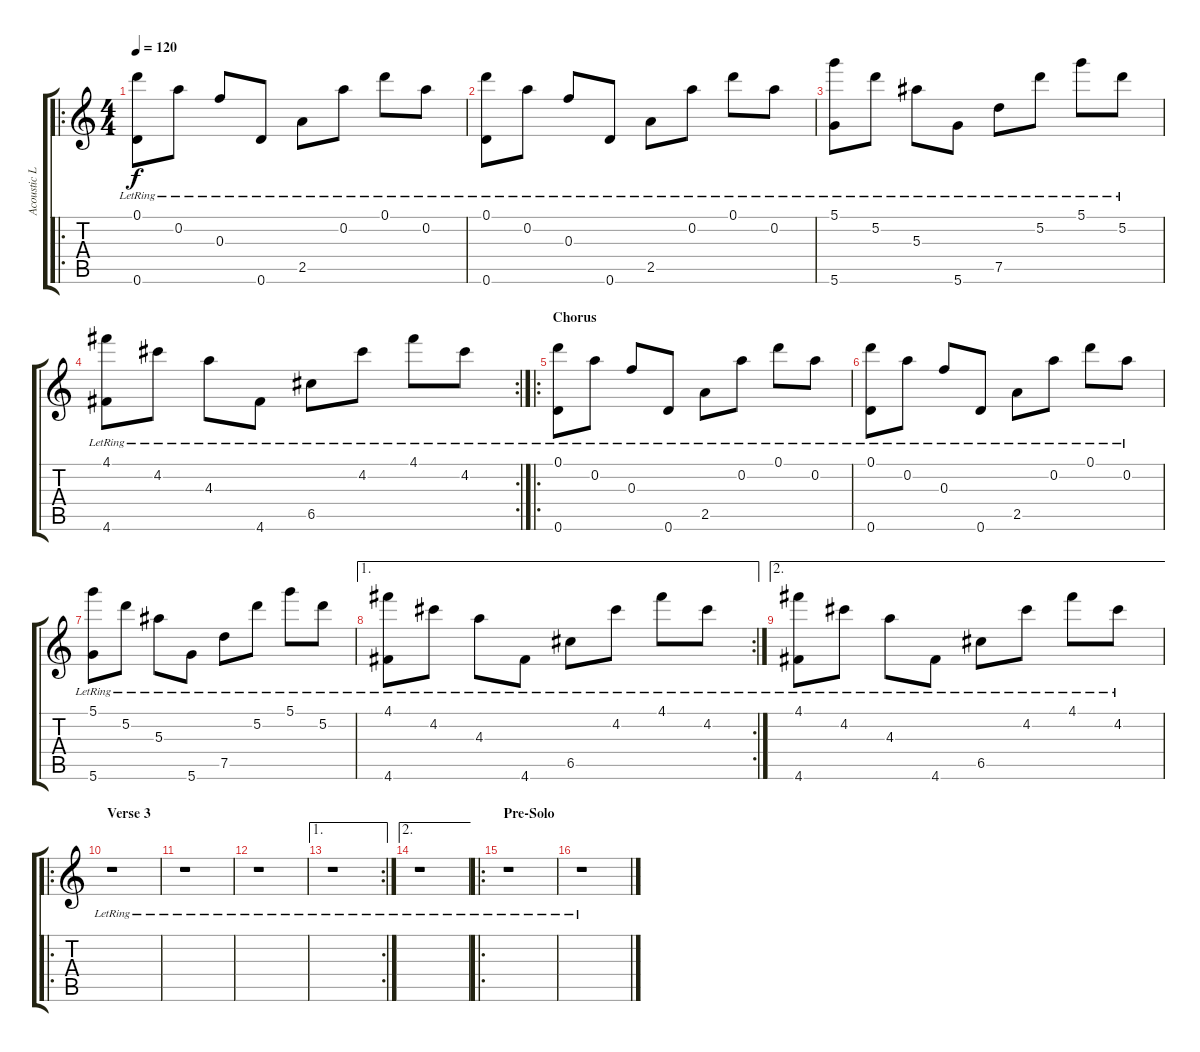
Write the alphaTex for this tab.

\track ("Acoustic Lead" "Acoustic L") {instrument acousticguitarsteel}
\staff {score tabs}
\tuning (D5 A4 F4 C4 G3 D3) {hide}
\ro
\ts (4 4)
\tempo 120
\clef g2
\ks c
(0.1{lr} 0.6{lr}).8{dy f} 0.2{lr}.8 0.3{lr}.8 0.6{lr}.8 2.5{lr}.8 0.2{lr}.8 0.1{lr}.8 0.2{lr}.8 |
(0.1{lr} 0.6{lr}).8 0.2{lr}.8 0.3{lr}.8 0.6{lr}.8 2.5{lr}.8 0.2{lr}.8 0.1{lr}.8 0.2{lr}.8 |
(5.1{lr} 5.6{lr}).8 5.2{lr}.8 5.3{lr}.8 5.6{lr}.8 7.5{lr}.8 5.2{lr}.8 5.1{lr}.8 5.2{lr}.8 |
\rc 2
(4.1{lr} 4.6{lr}).8 4.2{lr}.8 4.3{lr}.8 4.6{lr}.8 6.5{lr}.8 4.2{lr}.8 4.1{lr}.8 4.2{lr}.8 |
\ro
\section ("" "Chorus")
(0.1{lr} 0.6{lr}).8 0.2{lr}.8 0.3{lr}.8 0.6{lr}.8 2.5{lr}.8 0.2{lr}.8 0.1{lr}.8 0.2{lr}.8 |
(0.1{lr} 0.6{lr}).8 0.2{lr}.8 0.3{lr}.8 0.6{lr}.8 2.5{lr}.8 0.2{lr}.8 0.1{lr}.8 0.2{lr}.8 |
(5.1{lr} 5.6{lr}).8 5.2{lr}.8 5.3{lr}.8 5.6{lr}.8 7.5{lr}.8 5.2{lr}.8 5.1{lr}.8 5.2{lr}.8 |
\ae 1
\rc 2
(4.1{lr} 4.6{lr}).8 4.2{lr}.8 4.3{lr}.8 4.6{lr}.8 6.5{lr}.8 4.2{lr}.8 4.1{lr}.8 4.2{lr}.8 |
\ae 2
(4.1{lr} 4.6{lr}).8 4.2{lr}.8 4.3{lr}.8 4.6{lr}.8 6.5{lr}.8 4.2{lr}.8 4.1{lr}.8 4.2{lr}.8 |
\ro
\section ("" "Verse 3")
r.1 |
r.1 |
r.1 |
\ae 1
\rc 2
r.1 |
\ae 2
r.1 |
\ro
\section ("" "Pre-Solo")
r.1 |
r.1
